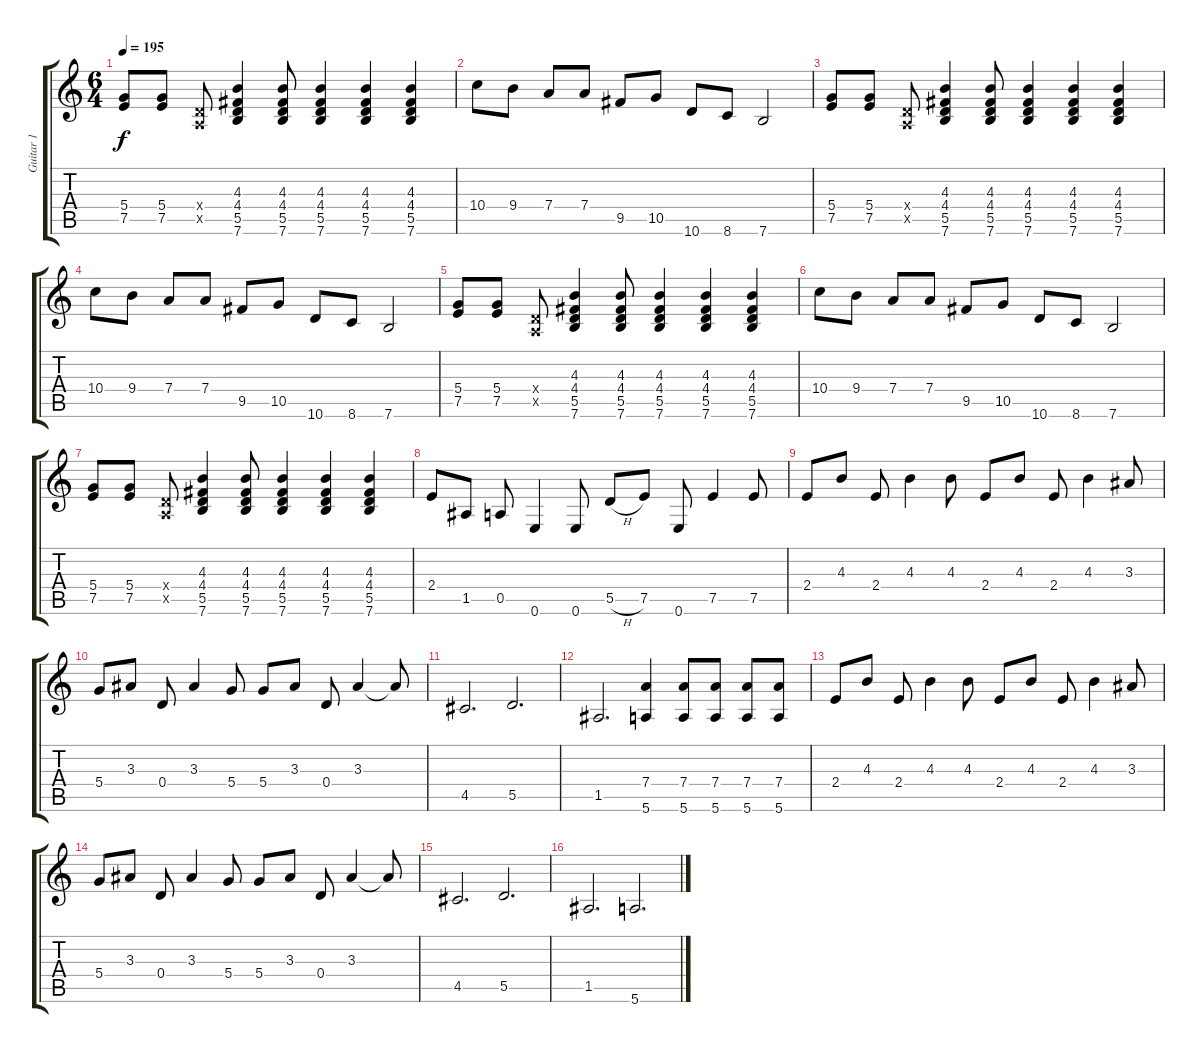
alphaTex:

\track ("Guitar 1" "Guitar 1") {solo instrument distortionguitar}
\staff {score tabs}
\tuning (E4 B3 G3 D3 A2 E2) {hide}
\ts (6 4)
\tempo 195
\clef g2
\ks c
(5.4 7.5).8{dy f} (5.4 7.5).8 (0.4{x} 0.5{x}).8 (4.3 4.4 5.5 7.6).4 (4.3 4.4 5.5 7.6).8 (4.3 4.4 5.5 7.6).4 (4.3 4.4 5.5 7.6).4 (4.3 4.4 5.5 7.6).4 |
10.4.8 9.4.8 7.4.8 7.4.8 9.5.8 10.5.8 10.6.8 8.6.8 7.6.2 |
(5.4 7.5).8 (5.4 7.5).8 (0.4{x} 0.5{x}).8 (4.3 4.4 5.5 7.6).4 (4.3 4.4 5.5 7.6).8 (4.3 4.4 5.5 7.6).4 (4.3 4.4 5.5 7.6).4 (4.3 4.4 5.5 7.6).4 |
10.4.8 9.4.8 7.4.8 7.4.8 9.5.8 10.5.8 10.6.8 8.6.8 7.6.2 |
(5.4 7.5).8 (5.4 7.5).8 (0.4{x} 0.5{x}).8 (4.3 4.4 5.5 7.6).4 (4.3 4.4 5.5 7.6).8 (4.3 4.4 5.5 7.6).4 (4.3 4.4 5.5 7.6).4 (4.3 4.4 5.5 7.6).4 |
10.4.8 9.4.8 7.4.8 7.4.8 9.5.8 10.5.8 10.6.8 8.6.8 7.6.2 |
(5.4 7.5).8 (5.4 7.5).8 (0.4{x} 0.5{x}).8 (4.3 4.4 5.5 7.6).4 (4.3 4.4 5.5 7.6).8 (4.3 4.4 5.5 7.6).4 (4.3 4.4 5.5 7.6).4 (4.3 4.4 5.5 7.6).4 |
2.4.8 1.5.8 0.5.8 0.6.4 0.6.8 5.5{h}.8 7.5.8 0.6.8 7.5.4 7.5.8 |
2.4.8 4.3.8 2.4.8 4.3.4 4.3.8 2.4.8 4.3.8 2.4.8 4.3.4 3.3.8 |
5.4.8 3.3.8 0.4.8 3.3.4 5.4.8 5.4.8 3.3.8 0.4.8 3.3.4 3.3{t}.8 |
4.5.2{d} 5.5.2{d} |
1.5.2{d} (7.4 5.6).4 (7.4 5.6).8 (7.4 5.6).8 (7.4 5.6).8 (7.4 5.6).8 |
2.4.8 4.3.8 2.4.8 4.3.4 4.3.8 2.4.8 4.3.8 2.4.8 4.3.4 3.3.8 |
5.4.8 3.3.8 0.4.8 3.3.4 5.4.8 5.4.8 3.3.8 0.4.8 3.3.4 3.3{t}.8 |
4.5.2{d} 5.5.2{d} |
1.5.2{d} 5.6.2{d}
